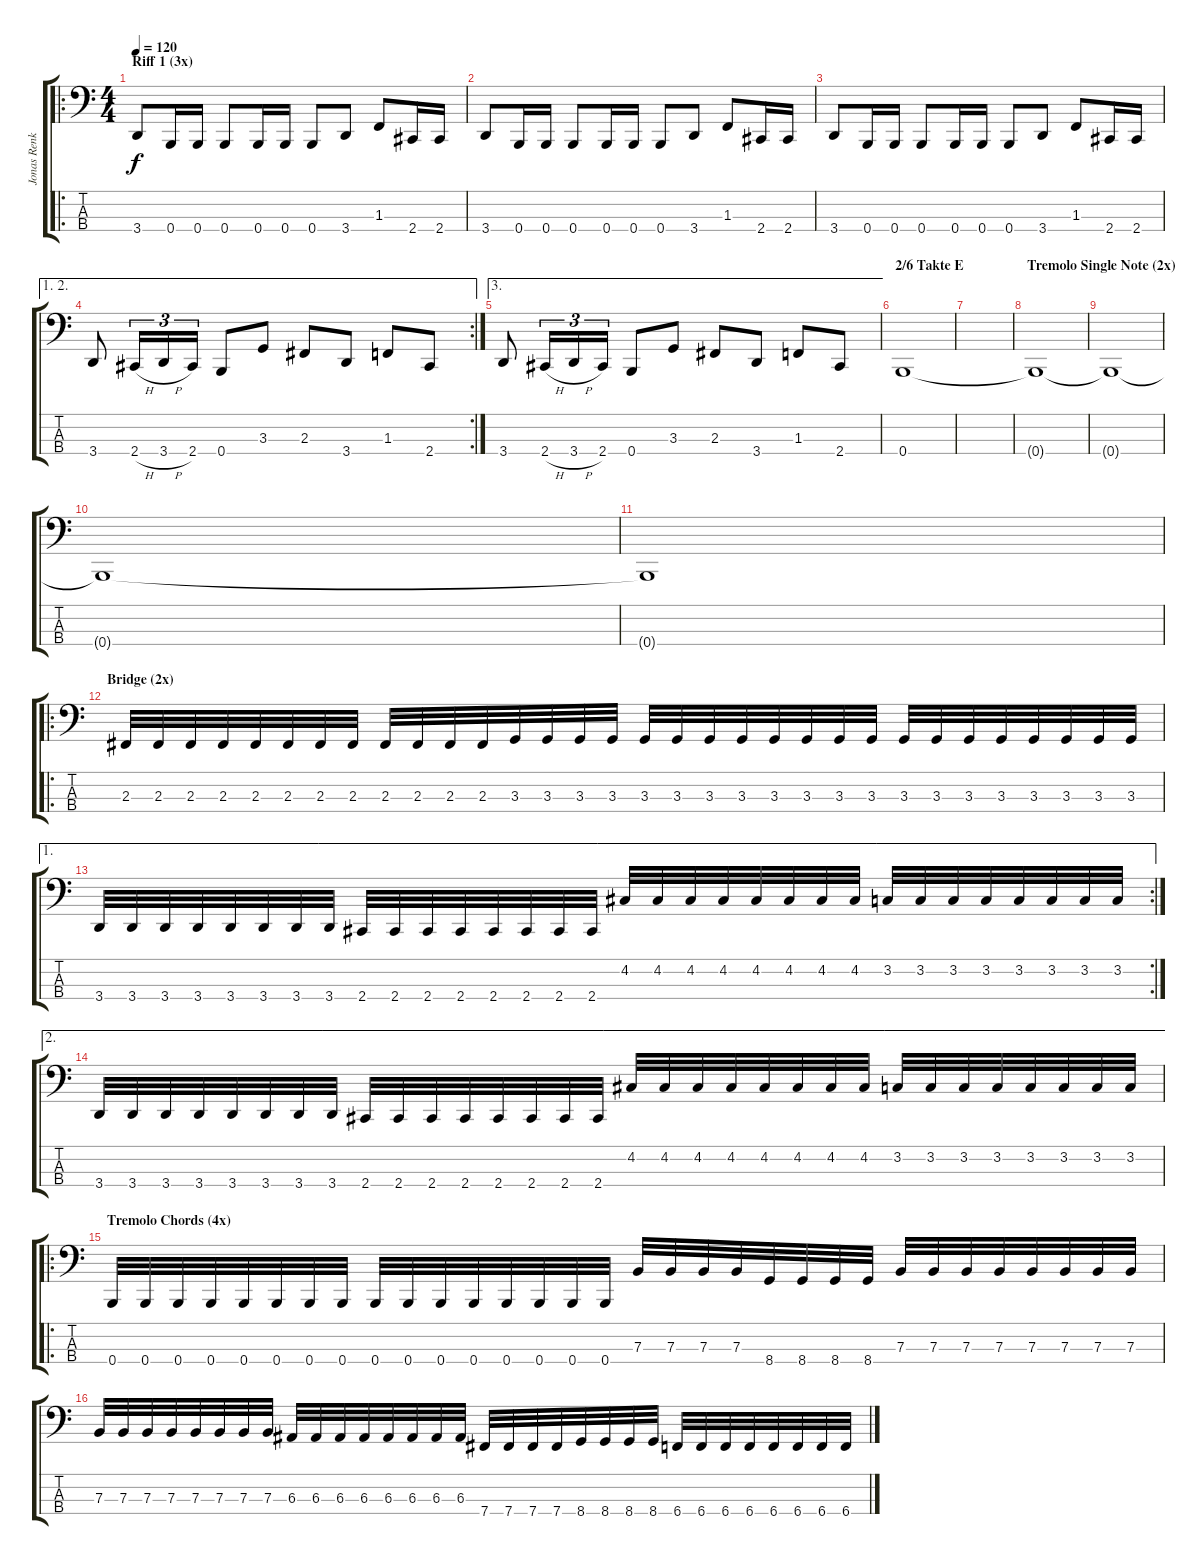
\track ("Jonas Renkse" "Jonas Renk") {instrument electricbassfinger}
\staff {score tabs}
\tuning (D2 A1 E1 B0) {hide}
\ro
\ts (4 4)
\section ("" "Riff 1 (3x)")
\tempo 120
\clef f4
\ks c
3.4.8{dy f instrument electricbassfinger} 0.4.16 0.4.16 0.4.8 0.4.16 0.4.16 0.4.8 3.4.8 1.3.8 2.4.16 2.4.16 |
3.4.8 0.4.16 0.4.16 0.4.8 0.4.16 0.4.16 0.4.8 3.4.8 1.3.8 2.4.16 2.4.16 |
3.4.8 0.4.16 0.4.16 0.4.8 0.4.16 0.4.16 0.4.8 3.4.8 1.3.8 2.4.16 2.4.16 |
\ae (1 2)
\rc 2
3.4.8 2.4{h}.16{tu (3 2)} 3.4{h}.16{tu (3 2)} 2.4.16{tu (3 2)} 0.4.8 3.3.8 2.3.8 3.4.8 1.3.8 2.4.8 |
\ae 3
3.4.8 2.4{h}.16{tu (3 2)} 3.4{h}.16{tu (3 2)} 2.4.16{tu (3 2)} 0.4.8 3.3.8 2.3.8 3.4.8 1.3.8 2.4.8 |
\section ("" "2/6 Takte E")
0.4.1 |
|
\section ("" "Tremolo Single Note (2x)")
0.4{t}.1{volume 0} |
0.4{t}.1 |
0.4{t}.1 |
0.4{t}.1 |
\ro
\section ("" "Bridge (2x)")
2.3.32 2.3.32 2.3.32 2.3.32 2.3.32 2.3.32 2.3.32 2.3.32 2.3.32 2.3.32 2.3.32 2.3.32 3.3.32 3.3.32 3.3.32 3.3.32 3.3.32 3.3.32 3.3.32 3.3.32 3.3.32 3.3.32 3.3.32 3.3.32 3.3.32 3.3.32 3.3.32 3.3.32 3.3.32 3.3.32 3.3.32 3.3.32 |
\ae 1
\rc 2
3.4.32 3.4.32 3.4.32 3.4.32 3.4.32 3.4.32 3.4.32 3.4.32 2.4.32 2.4.32 2.4.32 2.4.32 2.4.32 2.4.32 2.4.32 2.4.32 4.2.32 4.2.32 4.2.32 4.2.32 4.2.32 4.2.32 4.2.32 4.2.32 3.2.32 3.2.32 3.2.32 3.2.32 3.2.32 3.2.32 3.2.32 3.2.32 |
\ae 2
3.4.32 3.4.32 3.4.32 3.4.32 3.4.32 3.4.32 3.4.32 3.4.32 2.4.32 2.4.32 2.4.32 2.4.32 2.4.32 2.4.32 2.4.32 2.4.32 4.2.32 4.2.32 4.2.32 4.2.32 4.2.32 4.2.32 4.2.32 4.2.32 3.2.32 3.2.32 3.2.32 3.2.32 3.2.32 3.2.32 3.2.32 3.2.32 |
\ro
\section ("" "Tremolo Chords (4x)")
0.4.32 0.4.32 0.4.32 0.4.32 0.4.32 0.4.32 0.4.32 0.4.32 0.4.32 0.4.32 0.4.32 0.4.32 0.4.32 0.4.32 0.4.32 0.4.32 7.3.32 7.3.32 7.3.32 7.3.32 8.4.32 8.4.32 8.4.32 8.4.32 7.3.32 7.3.32 7.3.32 7.3.32 7.3.32 7.3.32 7.3.32 7.3.32 |
7.3.32 7.3.32 7.3.32 7.3.32 7.3.32 7.3.32 7.3.32 7.3.32 6.3.32 6.3.32 6.3.32 6.3.32 6.3.32 6.3.32 6.3.32 6.3.32 7.4.32 7.4.32 7.4.32 7.4.32 8.4.32 8.4.32 8.4.32 8.4.32 6.4.32 6.4.32 6.4.32 6.4.32 6.4.32 6.4.32 6.4.32 6.4.32
